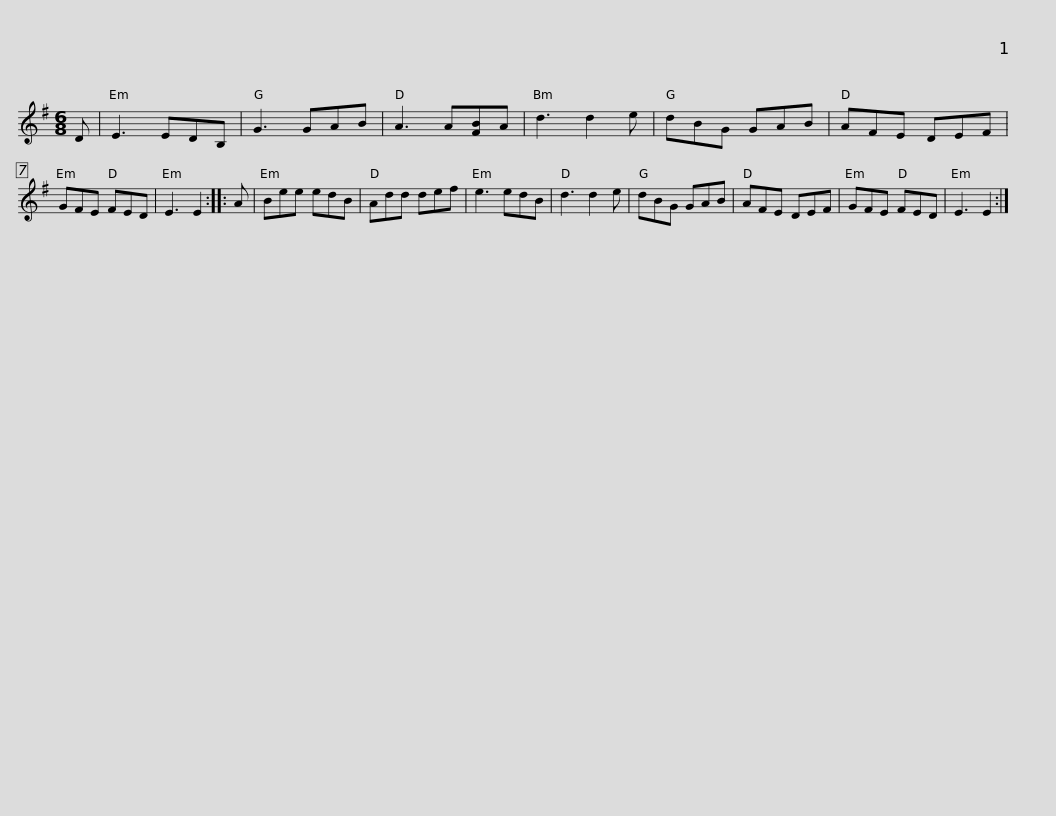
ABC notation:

X:1
L:1/8
M:6/8
I:linebreak $
K:Emin
V:1 treble
V:1
 D | E3 EDB, | G3 GAB | A3 A[FB]A | d3 d2 e | %5
 dBG GAB | AFE DEF | GFE FED | E3 E2 :: A |$ %10
 Bee edB | Add def | e3 edB | d3 d2 e | dBG GAB | %15
 AFE DEF | GFE FED | E3 E2 :| %18
